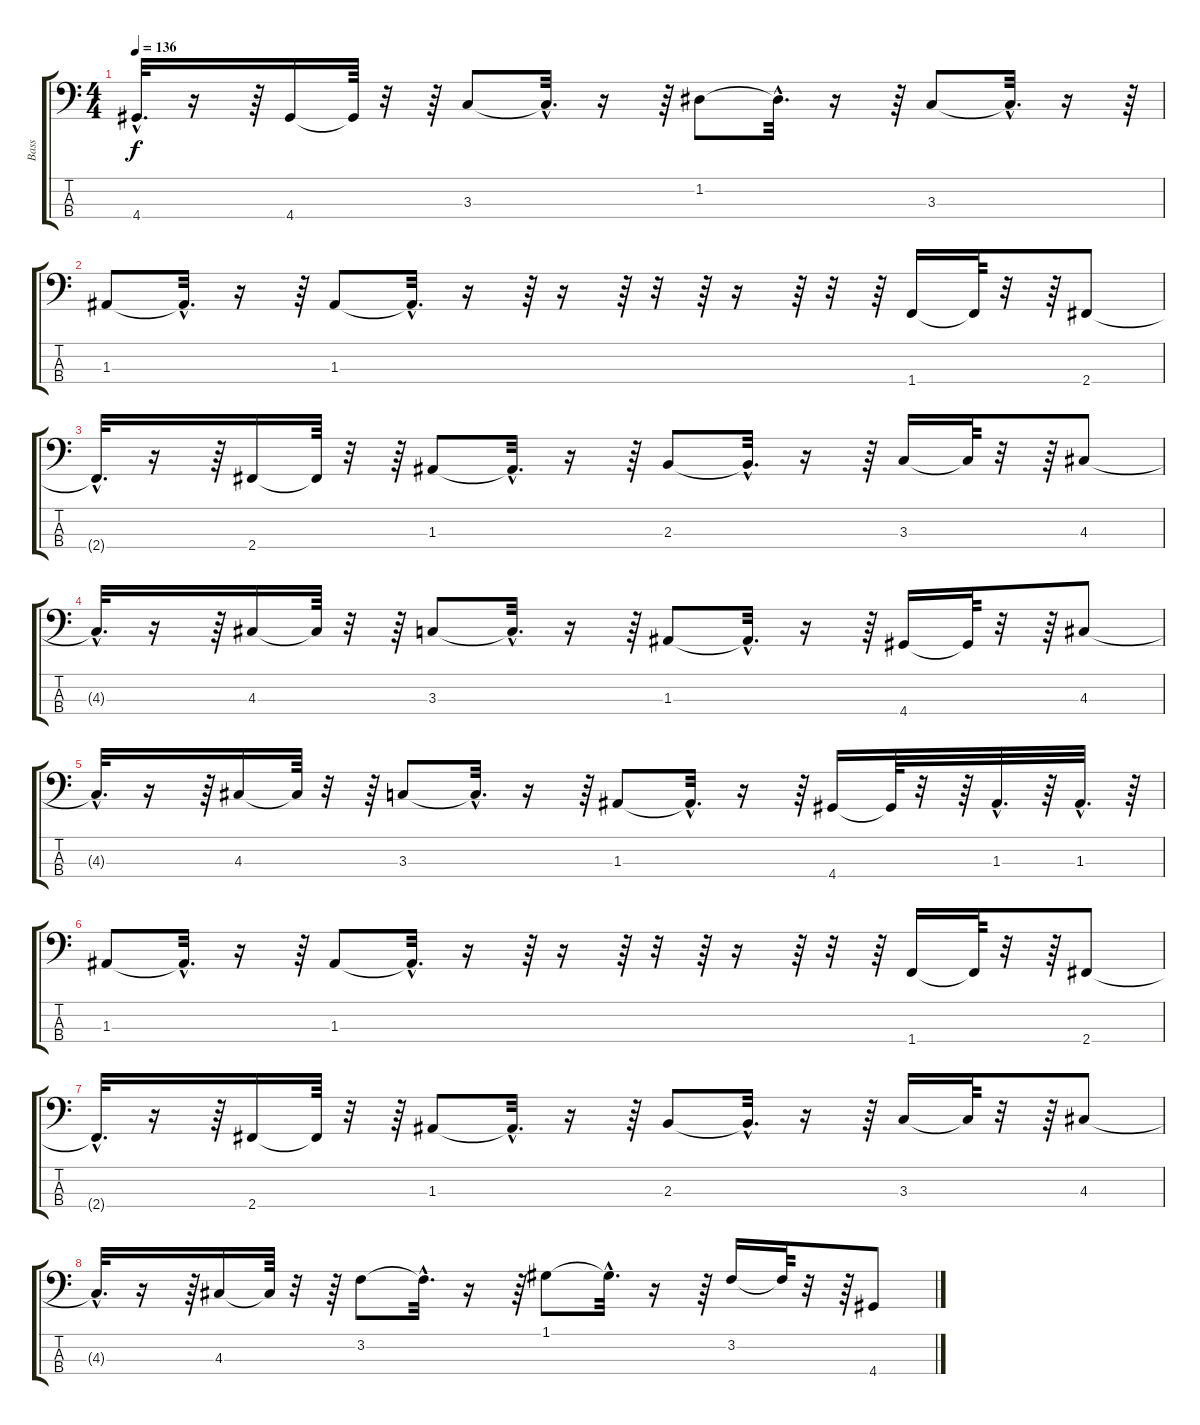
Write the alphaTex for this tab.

\track ("Bass" "Bass") {instrument electricbassfinger}
\staff {score tabs}
\tuning (G2 D2 A1 E1) {hide}
\ts (4 4)
\tempo 136
\clef f4
\ks c
4.4{hac t}.32{d dy f} r.16 r.64 4.4.16 4.4{t}.64 r.32 r.64 3.3.8 3.3{hac t}.32{d} r.16 r.64 1.2.8 1.2{hac t}.32{d} r.16 r.64 3.3.8 3.3{hac t}.32{d} r.16 r.64 |
1.3.8 1.3{hac t}.32{d} r.16 r.64 1.3.8 1.3{hac t}.32{d} r.16 r.64 r.16 r.64 r.32 r.64 r.16 r.64 r.32 r.64 1.4.16 1.4{t}.64 r.32 r.64 2.4.8 |
2.4{hac t}.32{d} r.16 r.64 2.4.16 2.4{t}.64 r.32 r.64 1.3.8 1.3{hac t}.32{d} r.16 r.64 2.3.8 2.3{hac t}.32{d} r.16 r.64 3.3.16 3.3{t}.64 r.32 r.64 4.3.8 |
4.3{hac t}.32{d} r.16 r.64 4.3.16 4.3{t}.64 r.32 r.64 3.3.8 3.3{hac t}.32{d} r.16 r.64 1.3.8 1.3{hac t}.32{d} r.16 r.64 4.4.16 4.4{t}.64 r.32 r.64 4.3.8 |
4.3{hac t}.32{d} r.16 r.64 4.3.16 4.3{t}.64 r.32 r.64 3.3.8 3.3{hac t}.32{d} r.16 r.64 1.3.8 1.3{hac t}.32{d} r.16 r.64 4.4.16 4.4{t}.64 r.32 r.64 1.3{hac}.32{d} r.64 1.3{hac}.32{d} r.64 |
1.3.8 1.3{hac t}.32{d} r.16 r.64 1.3.8 1.3{hac t}.32{d} r.16 r.64 r.16 r.64 r.32 r.64 r.16 r.64 r.32 r.64 1.4.16 1.4{t}.64 r.32 r.64 2.4.8 |
2.4{hac t}.32{d} r.16 r.64 2.4.16 2.4{t}.64 r.32 r.64 1.3.8 1.3{hac t}.32{d} r.16 r.64 2.3.8 2.3{hac t}.32{d} r.16 r.64 3.3.16 3.3{t}.64 r.32 r.64 4.3.8 |
4.3{hac t}.32{d} r.16 r.64 4.3.16 4.3{t}.64 r.32 r.64 3.2.8 3.2{hac t}.32{d} r.16 r.64 1.1.8 1.1{hac t}.32{d} r.16 r.64 3.2.16 3.2{t}.64 r.32 r.64 4.4.8
